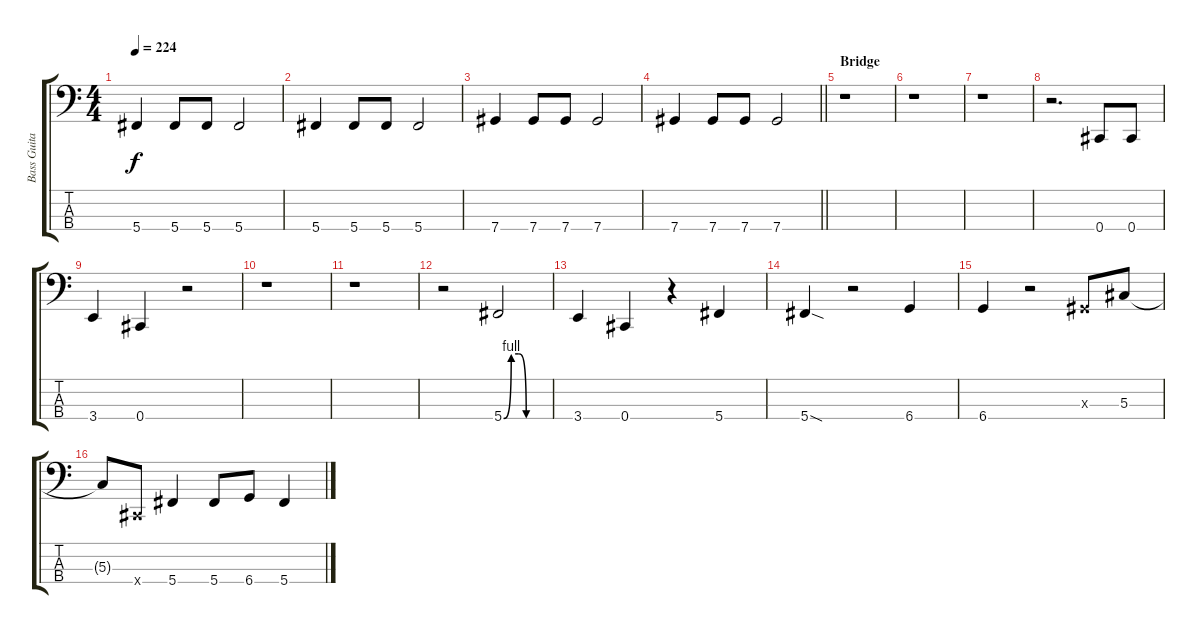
\track ("Bass Guitar" "Bass Guita") {instrument electricbassfinger}
\staff {score tabs}
\tuning (Gb2 Db2 Ab1 Db1) {hide}
\ts (4 4)
\tempo 224
\clef f4
\ks c
5.4.4{dy f} 5.4.8 5.4.8 5.4.2 |
5.4.4 5.4.8 5.4.8 5.4.2 |
7.4.4 7.4.8 7.4.8 7.4.2 |
\barLineRight lightlight
7.4.4 7.4.8 7.4.8 7.4.2 |
\section ("" "Bridge")
r.1 |
r.1 |
r.1 |
r.2{d} 0.4.8 0.4.8 |
3.4.4 0.4.4 r.2 |
r.1 |
r.1 |
r.2 5.4{be (custom 0 0 10 4 20 4 30 0 60 0)}.2 |
3.4.4 0.4.4 r.4 5.4.4 |
5.4{sod}.4 r.2 6.4.4 |
6.4.4 r.2 0.3{x}.8 5.3.8 |
5.3{t}.8 0.4{x}.8 5.4.4 5.4.8 6.4.8 5.4.4
